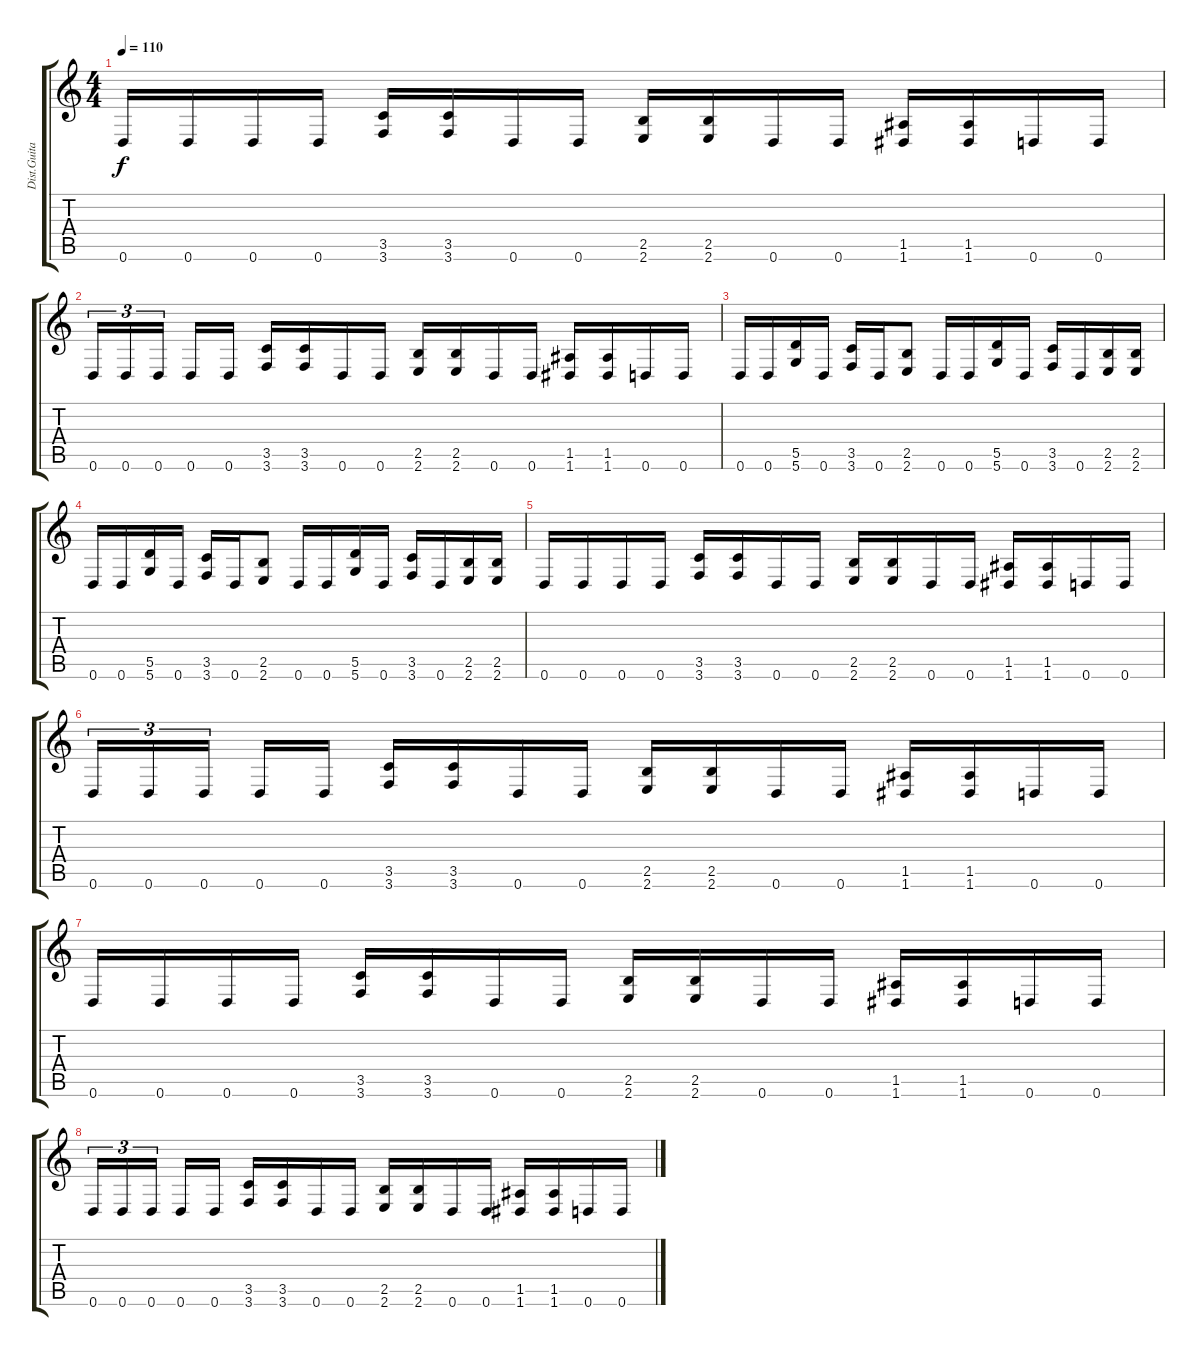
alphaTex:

\track ("Dist.Guitar" "Dist.Guita") {instrument distortionguitar}
\staff {score tabs}
\tuning (E4 B3 G3 D3 A2 D2) {hide}
\ts (4 4)
\tempo 110
\clef g2
\ks c
0.6.16{dy f} 0.6.16 0.6.16 0.6.16 (3.5 3.6).16 (3.5 3.6).16 0.6.16 0.6.16 (2.5 2.6).16 (2.5 2.6).16 0.6.16 0.6.16 (1.5 1.6).16 (1.5 1.6).16 0.6.16 0.6.16 |
0.6.16{tu (3 2)} 0.6.16{tu (3 2)} 0.6.16{tu (3 2) beam splitsecondary} 0.6.16 0.6.16 (3.5 3.6).16 (3.5 3.6).16 0.6.16 0.6.16 (2.5 2.6).16 (2.5 2.6).16 0.6.16 0.6.16 (1.5 1.6).16 (1.5 1.6).16 0.6.16 0.6.16 |
0.6.16 0.6.16 (5.5 5.6).16 0.6.16 (3.5 3.6).16 0.6.16 (2.5 2.6).8 0.6.16 0.6.16 (5.5 5.6).16 0.6.16 (3.5 3.6).16 0.6.16 (2.5 2.6).16 (2.5 2.6).16 |
0.6.16 0.6.16 (5.5 5.6).16 0.6.16 (3.5 3.6).16 0.6.16 (2.5 2.6).8 0.6.16 0.6.16 (5.5 5.6).16 0.6.16 (3.5 3.6).16 0.6.16 (2.5 2.6).16 (2.5 2.6).16 |
0.6.16 0.6.16 0.6.16 0.6.16 (3.5 3.6).16 (3.5 3.6).16 0.6.16 0.6.16 (2.5 2.6).16 (2.5 2.6).16 0.6.16 0.6.16 (1.5 1.6).16 (1.5 1.6).16 0.6.16 0.6.16 |
0.6.16{tu (3 2)} 0.6.16{tu (3 2)} 0.6.16{tu (3 2) beam splitsecondary} 0.6.16 0.6.16 (3.5 3.6).16 (3.5 3.6).16 0.6.16 0.6.16 (2.5 2.6).16 (2.5 2.6).16 0.6.16 0.6.16 (1.5 1.6).16 (1.5 1.6).16 0.6.16 0.6.16 |
0.6.16 0.6.16 0.6.16 0.6.16 (3.5 3.6).16 (3.5 3.6).16 0.6.16 0.6.16 (2.5 2.6).16 (2.5 2.6).16 0.6.16 0.6.16 (1.5 1.6).16 (1.5 1.6).16 0.6.16 0.6.16 |
0.6.16{tu (3 2)} 0.6.16{tu (3 2)} 0.6.16{tu (3 2) beam splitsecondary} 0.6.16 0.6.16 (3.5 3.6).16 (3.5 3.6).16 0.6.16 0.6.16 (2.5 2.6).16 (2.5 2.6).16 0.6.16 0.6.16 (1.5 1.6).16 (1.5 1.6).16 0.6.16 0.6.16
